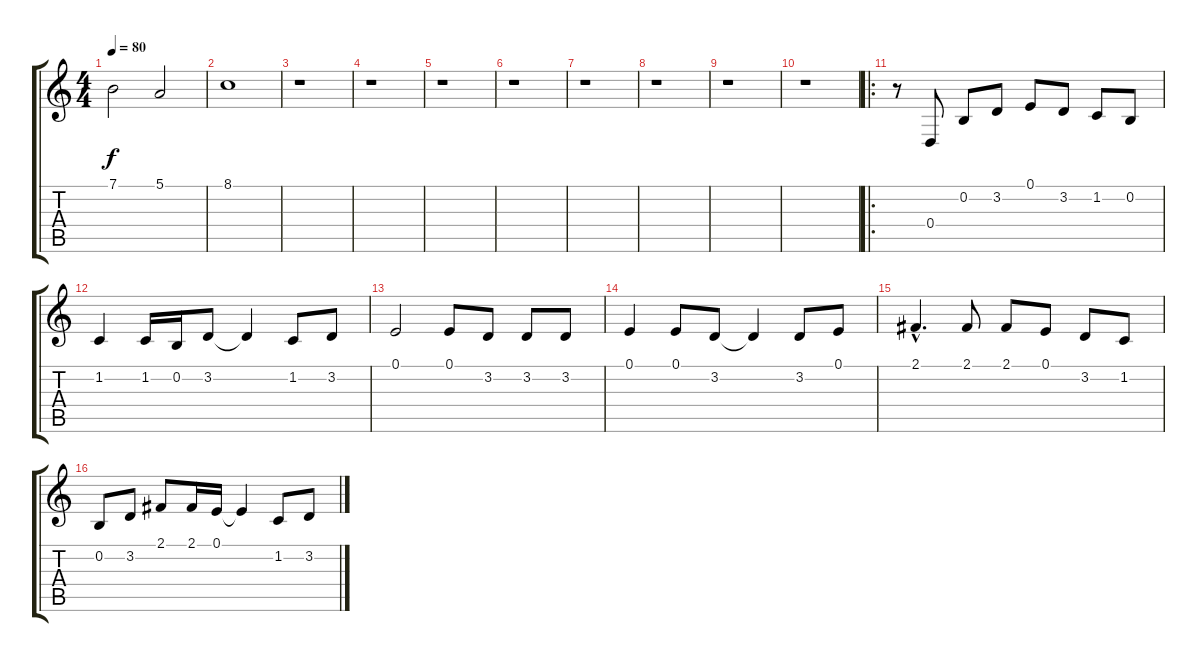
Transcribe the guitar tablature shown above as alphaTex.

\track "" {instrument brightacousticpiano}
\staff {score tabs}
\tuning (E4 B3 G3 D3 A2 E2) {hide}
\ts (4 4)
\tempo 80
\clef g2
\ks c
7.1.2{dy f} 5.1.2 |
8.1.1 |
r.1 |
r.1 |
r.1 |
r.1 |
r.1 |
r.1 |
r.1 |
r.1 |
\ro
r.8 0.4.8{txt ""} 0.2.8{txt ""} 3.2.8{txt ""} 0.1.8{txt ""} 3.2.8{txt ""} 1.2.8{txt ""} 0.2.8{txt ""} |
1.2.4{txt ""} 1.2.16{txt ""} 0.2.16{txt ""} 3.2.8{txt ""} 3.2{t}.4 1.2.8{txt ""} 3.2.8{txt ""} |
0.1.2{txt ""} 0.1.8{txt ""} 3.2.8{txt ""} 3.2.8{txt ""} 3.2.8{txt ""} |
0.1.4{txt ""} 0.1.8{txt ""} 3.2.8{txt ""} 3.2{t}.4 3.2.8{txt ""} 0.1.8{txt ""} |
2.1{hac}.4{d txt ""} 2.1.8{txt ""} 2.1.8{txt ""} 0.1.8{txt ""} 3.2.8{txt ""} 1.2.8{txt ""} |
0.2.8{txt ""} 3.2.8{txt ""} 2.1.8{txt ""} 2.1.16{txt ""} 0.1.16{txt ""} 0.1{t}.4 1.2.8{txt ""} 3.2.8{txt ""}
